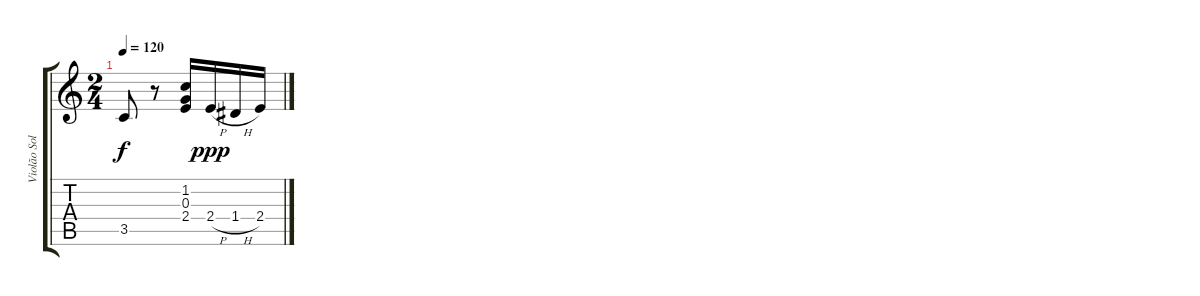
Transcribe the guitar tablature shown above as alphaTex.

\track ("Violão Solo" "Violão Sol") {instrument acousticguitarnylon}
\staff {score tabs}
\tuning (E4 B3 G3 D3 A2 E2) {hide}
\ts (2 4)
\tempo 120
\clef g2
\ks c
3.5.8{dy f} r.8 (1.2 0.3 2.4).16 2.4{h}.16{dy ppp} 1.4{h}.16 2.4.16
